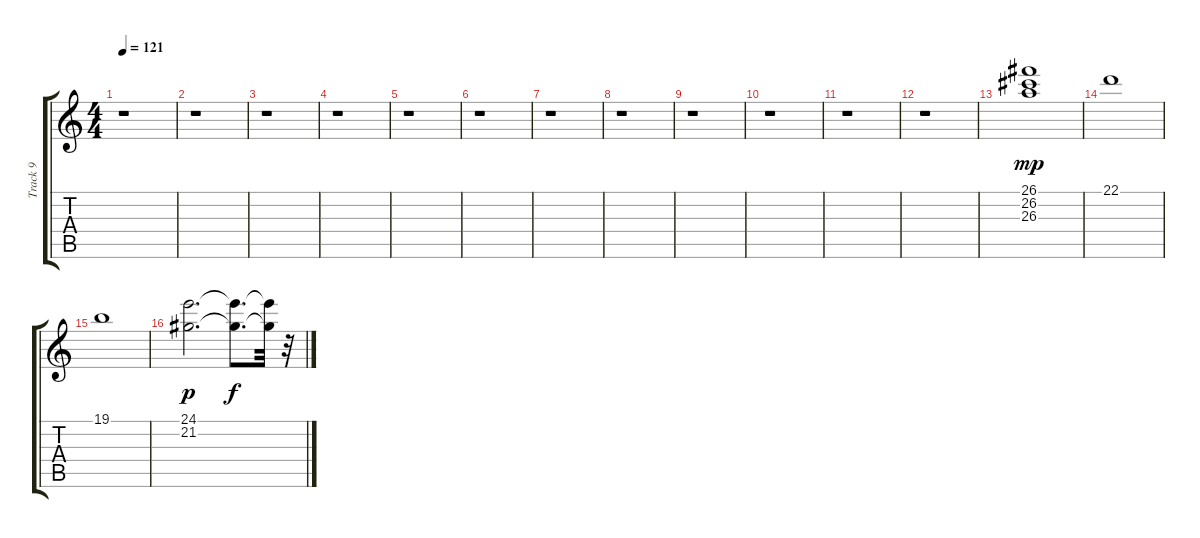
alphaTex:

\track ("Track 9" "Track 9") {instrument percussiveorgan}
\staff {score tabs}
\tuning (E4 B3 G3 D3 A2 E2) {hide}
\ts (4 4)
\tempo 121
\clef g2
\ks c
r.1{dy f} |
r.1 |
r.1 |
r.1 |
r.1 |
r.1 |
r.1 |
r.1 |
r.1 |
r.1 |
r.1 |
r.1 |
(26.1 26.2 26.3).1{dy mp} |
22.1.1 |
19.1.1 |
(24.1 21.2).2{d dy p} (24.1{t} 21.2{t}).8{d dy f} (24.1{t} 21.2{t}).32 r.32
